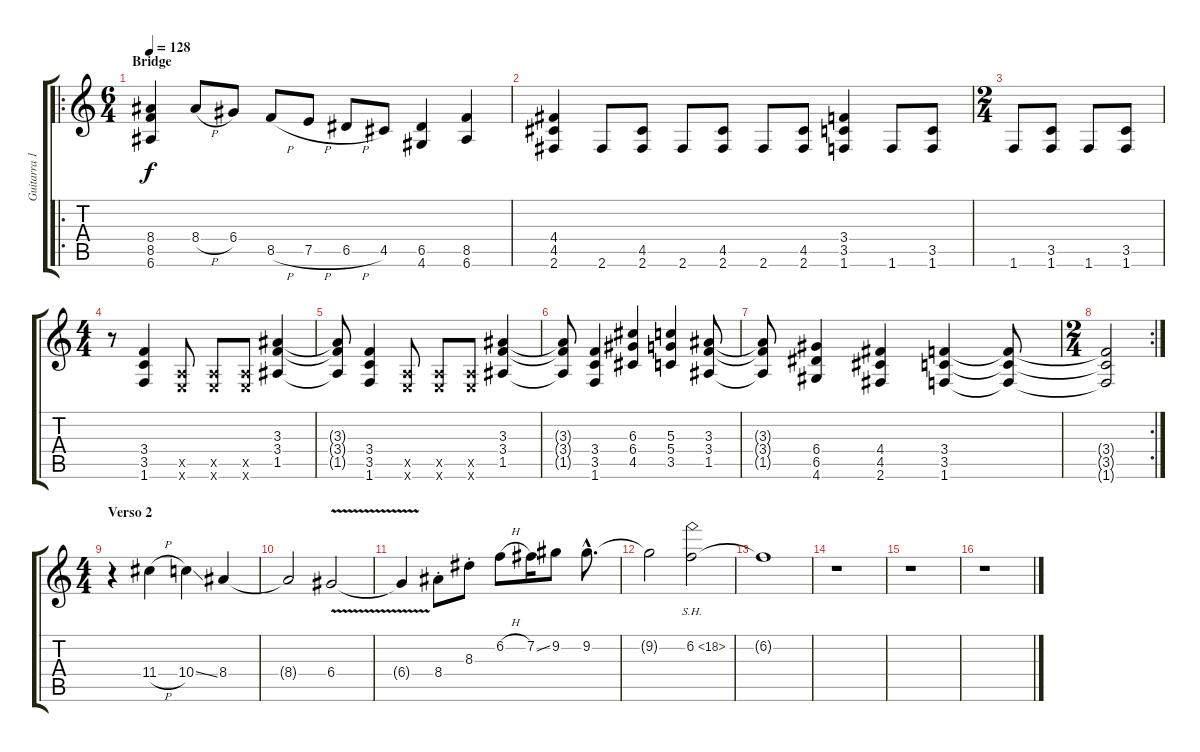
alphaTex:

\track ("Guitarra 1" "Guitarra 1") {instrument distortionguitar}
\staff {score tabs}
\tuning (E4 B3 G3 D3 A2 E2) {hide}
\ro
\ts (6 4)
\section ("" "Bridge")
\tempo 128
\clef g2
\ks c
(8.4 8.5 6.6).4{dy f} 8.4{h}.8 6.4.8 8.5{h}.8 7.5{h}.8 6.5{h}.8 4.5.8 (6.5 4.6).4 (8.5 6.6).4 |
(4.4 4.5 2.6).4 2.6.8 (4.5 2.6).8 2.6.8 (4.5 2.6).8 2.6.8 (4.5 2.6).8 (3.4 3.5 1.6).4 1.6.8 (3.5 1.6).8 |
\ts (2 4)
1.6.8 (3.5 1.6).8 1.6.8 (3.5 1.6).8 |
\ts (4 4)
r.8 (3.4 3.5 1.6).4 (0.5{x} 0.6{x}).8 (0.5{x} 0.6{x}).8 (0.5{x} 0.6{x}).8 (3.3 3.4 1.5).4 |
(3.3{t} 3.4{t} 1.5{t}).8 (3.4 3.5 1.6).4 (0.5{x} 0.6{x}).8 (0.5{x} 0.6{x}).8 (0.5{x} 0.6{x}).8 (3.3 3.4 1.5).4 |
(3.3{t} 3.4{t} 1.5{t}).8 (3.4 3.5 1.6).4 (6.3 6.4 4.5).4 (5.3 5.4 3.5).4 (3.3 3.4 1.5).8 |
(3.3{t} 3.4{t} 1.5{t}).8 (6.4 6.5 4.6).4 (4.4 4.5 2.6).4 (3.4 3.5 1.6).4 (3.4{t} 3.5{t} 1.6{t}).8 |
\rc 2
\ts (2 4)
(3.4{t} 3.5{t} 1.6{t}).2 |
\ts (4 4)
\section ("" "Verso 2")
r.4{volume 12 balance 10 instrument electricguitarjazz} 11.4{h}.4 10.4{ss}.4 8.4.4 |
8.4{t}.2 6.4{v}.2 |
6.4{t}.4 8.4{st}.8 8.3{st}.8 6.2{h}.8 7.2{ss}.16 9.2.8 9.2{hac}.8{d} |
9.2{t}.2 6.2{sh 12}.2 |
6.2{t}.1 |
r.1 |
r.1 |
r.1
